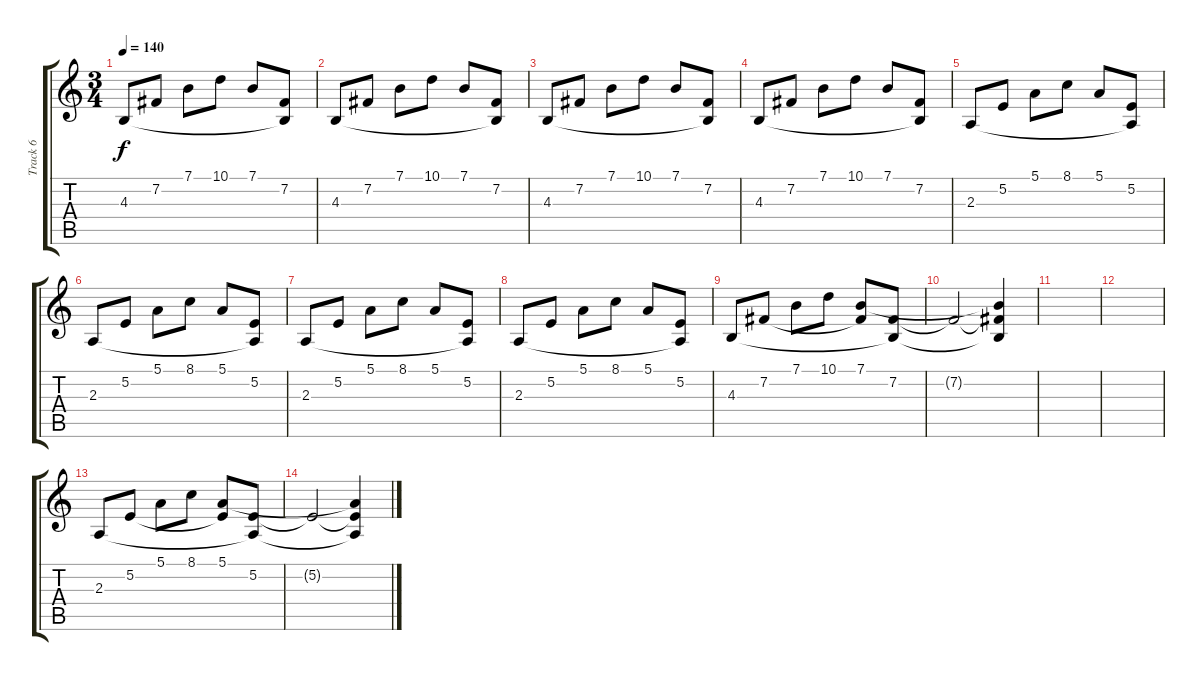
\track ("Track 6" "Track 6") {instrument harpsichord}
\staff {score tabs}
\tuning (E4 B3 G3 D3 A2 E2) {hide}
\ts (3 4)
\tempo 140
\clef g2
\ks c
4.3.8{dy f} 7.2.8 7.1.8 10.1.8 7.1.8 (7.2 4.3{t}).8 |
4.3.8 7.2.8 7.1.8 10.1.8 7.1.8 (7.2 4.3{t}).8 |
4.3.8 7.2.8 7.1.8 10.1.8 7.1.8 (7.2 4.3{t}).8 |
4.3.8 7.2.8 7.1.8 10.1.8 7.1.8 (7.2 4.3{t}).8 |
2.3.8 5.2.8 5.1.8 8.1.8 5.1.8 (5.2 2.3{t}).8 |
2.3.8 5.2.8 5.1.8 8.1.8 5.1.8 (5.2 2.3{t}).8 |
2.3.8 5.2.8 5.1.8 8.1.8 5.1.8 (5.2 2.3{t}).8 |
2.3.8 5.2.8 5.1.8 8.1.8 5.1.8 (5.2 2.3{t}).8 |
4.3.8 7.2.8 7.1.8 10.1.8 (7.1 7.2{t}).8 (7.2 4.3{t}).8 |
7.2{t}.2 (7.1{t} 7.2{t} 4.3{t}).4 |
|
|
2.3.8 5.2.8 5.1.8 8.1.8 (5.1 5.2{t}).8 (5.2 2.3{t}).8 |
5.2{t}.2 (5.1{t} 5.2{t} 2.3{t}).4
